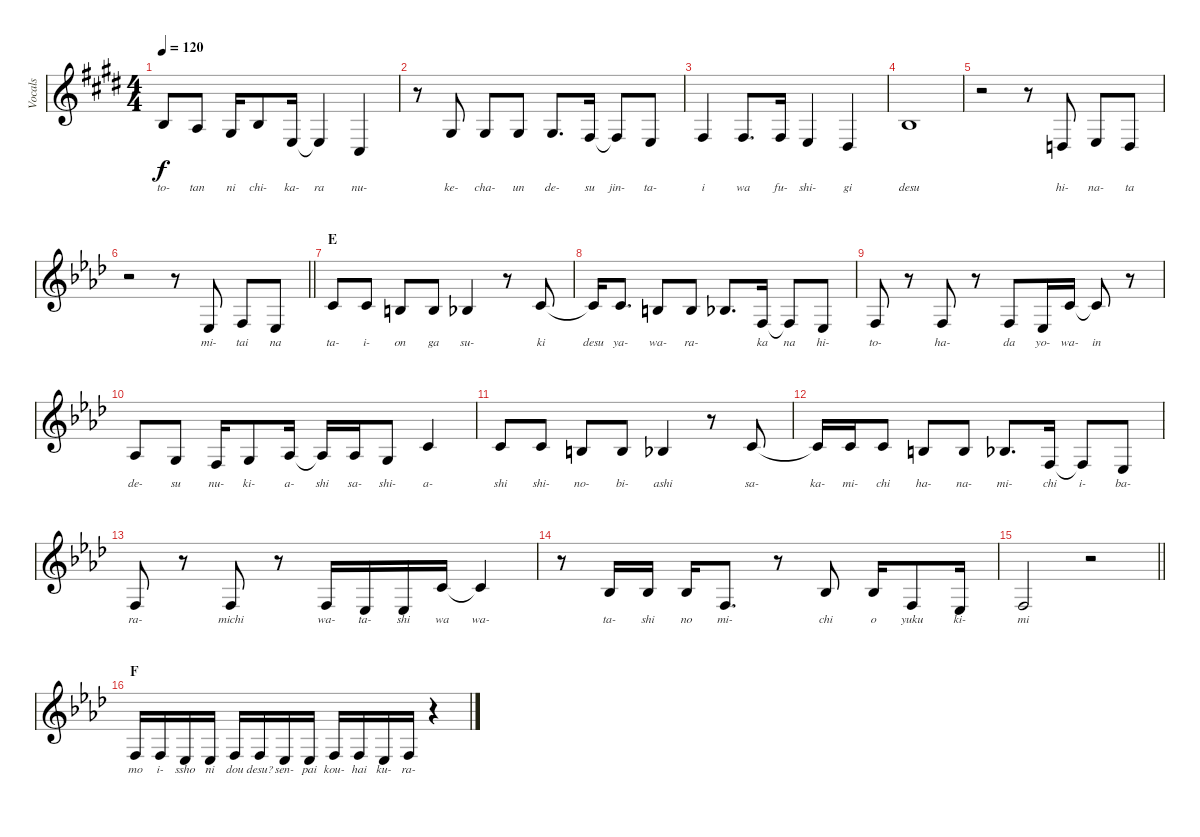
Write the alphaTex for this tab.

\track ("Vocals" "Vocals") {instrument violin}
\staff {score}
\tuning (E4 B3 G3 D3 A2 E2) {hide}
\ts (4 4)
\tempo 120
\clef g2
\ks e
0.2.8{lyrics (0 "to-") lyrics (1 "") lyrics (2 "") lyrics (3 "") lyrics (4 "") dy f} 2.3.8{lyrics (0 "tan") lyrics (1 "") lyrics (2 "") lyrics (3 "") lyrics (4 "")} 1.3.16{lyrics (0 "ni") lyrics (1 "") lyrics (2 "") lyrics (3 "") lyrics (4 "")} 0.2.8{lyrics (0 "chi-") lyrics (1 "") lyrics (2 "") lyrics (3 "") lyrics (4 "")} 2.4.16{lyrics (0 "ka-") lyrics (1 "") lyrics (2 "") lyrics (3 "") lyrics (4 "")} 2.4{t}.4{lyrics (0 "ra") lyrics (1 "") lyrics (2 "") lyrics (3 "") lyrics (4 "")} 4.5.4{lyrics (0 "nu-") lyrics (1 "") lyrics (2 "") lyrics (3 "") lyrics (4 "")} |
r.8 1.3.8{lyrics (0 "ke-") lyrics (1 "") lyrics (2 "") lyrics (3 "") lyrics (4 "")} 1.3.8{lyrics (0 "cha-") lyrics (1 "") lyrics (2 "") lyrics (3 "") lyrics (4 "")} 1.3.8{lyrics (0 "un") lyrics (1 "") lyrics (2 "") lyrics (3 "") lyrics (4 "")} 1.3.8{d lyrics (0 "de-") lyrics (1 "") lyrics (2 "") lyrics (3 "") lyrics (4 "")} 4.4.16{lyrics (0 "su") lyrics (1 "") lyrics (2 "") lyrics (3 "") lyrics (4 "")} 4.4{t}.8{lyrics (0 "jin-") lyrics (1 "") lyrics (2 "") lyrics (3 "") lyrics (4 "")} 2.4.8{lyrics (0 "ta-") lyrics (1 "") lyrics (2 "") lyrics (3 "") lyrics (4 "")} |
4.4.4{lyrics (0 "i") lyrics (1 "") lyrics (2 "") lyrics (3 "") lyrics (4 "")} 4.4.8{d lyrics (0 "wa") lyrics (1 "") lyrics (2 "") lyrics (3 "") lyrics (4 "")} 4.4.16{lyrics (0 "fu-") lyrics (1 "") lyrics (2 "") lyrics (3 "") lyrics (4 "")} 2.4.4{lyrics (0 "shi-") lyrics (1 "") lyrics (2 "") lyrics (3 "") lyrics (4 "")} 1.4.4{lyrics (0 "gi") lyrics (1 "") lyrics (2 "") lyrics (3 "") lyrics (4 "")} |
0.2.1{lyrics (0 "desu") lyrics (1 "") lyrics (2 "") lyrics (3 "") lyrics (4 "")} |
r.2 r.8 0.4.8{lyrics (0 "hi-") lyrics (1 "") lyrics (2 "") lyrics (3 "") lyrics (4 "")} 2.4.8{lyrics (0 "na-") lyrics (1 "") lyrics (2 "") lyrics (3 "") lyrics (4 "")} 0.4.8{lyrics (0 "ta") lyrics (1 "") lyrics (2 "") lyrics (3 "") lyrics (4 "")} |
\barLineRight lightlight
\ks ab
r.2 r.8 1.4.8{lyrics (0 "mi-") lyrics (1 "") lyrics (2 "") lyrics (3 "") lyrics (4 "")} 3.4.8{lyrics (0 "tai") lyrics (1 "") lyrics (2 "") lyrics (3 "") lyrics (4 "")} 1.4.8{lyrics (0 "na") lyrics (1 "") lyrics (2 "") lyrics (3 "") lyrics (4 "")} |
\section ("" "E")
1.2.8{lyrics (0 "ta-") lyrics (1 "") lyrics (2 "") lyrics (3 "") lyrics (4 "")} 1.2.8{lyrics (0 "i-") lyrics (1 "") lyrics (2 "") lyrics (3 "") lyrics (4 "")} 0.2.8{lyrics (0 "on") lyrics (1 "") lyrics (2 "") lyrics (3 "") lyrics (4 "")} 0.2.8{lyrics (0 "ga") lyrics (1 "") lyrics (2 "") lyrics (3 "") lyrics (4 "")} 3.3.4{lyrics (0 "su-") lyrics (1 "") lyrics (2 "") lyrics (3 "") lyrics (4 "")} r.8 1.2.8{lyrics (0 "ki") lyrics (1 "") lyrics (2 "") lyrics (3 "") lyrics (4 "")} |
1.2{t}.16{lyrics (0 "desu") lyrics (1 "") lyrics (2 "") lyrics (3 "") lyrics (4 "")} 1.2.8{d lyrics (0 "ya-") lyrics (1 "") lyrics (2 "") lyrics (3 "") lyrics (4 "")} 0.2.8{lyrics (0 "wa-") lyrics (1 "") lyrics (2 "") lyrics (3 "") lyrics (4 "")} 4.3.8{lyrics (0 "ra-") lyrics (1 "") lyrics (2 "") lyrics (3 "") lyrics (4 "")} 3.3.8{d lyrics (0 "") lyrics (1 "") lyrics (2 "") lyrics (3 "") lyrics (4 "")} 3.4.16{lyrics (0 "ka") lyrics (1 "") lyrics (2 "") lyrics (3 "") lyrics (4 "")} 3.4{t}.8{lyrics (0 "na") lyrics (1 "") lyrics (2 "") lyrics (3 "") lyrics (4 "")} 1.4.8{lyrics (0 "hi-") lyrics (1 "") lyrics (2 "") lyrics (3 "") lyrics (4 "")} |
3.4.8{lyrics (0 "to-") lyrics (1 "") lyrics (2 "") lyrics (3 "") lyrics (4 "")} r.8 3.4.8{lyrics (0 "ha-") lyrics (1 "") lyrics (2 "") lyrics (3 "") lyrics (4 "")} r.8 3.4.8{lyrics (0 "da") lyrics (1 "") lyrics (2 "") lyrics (3 "") lyrics (4 "")} 1.4.16{lyrics (0 "yo-") lyrics (1 "") lyrics (2 "") lyrics (3 "") lyrics (4 "")} 1.2.16{lyrics (0 "wa-") lyrics (1 "") lyrics (2 "") lyrics (3 "") lyrics (4 "")} 1.2{t}.8{lyrics (0 "in") lyrics (1 "") lyrics (2 "") lyrics (3 "") lyrics (4 "")} r.8 |
1.3.8{lyrics (0 "de-") lyrics (1 "") lyrics (2 "") lyrics (3 "") lyrics (4 "")} 0.3.8{lyrics (0 "su") lyrics (1 "") lyrics (2 "") lyrics (3 "") lyrics (4 "")} 3.4.16{lyrics (0 "nu-") lyrics (1 "") lyrics (2 "") lyrics (3 "") lyrics (4 "")} 0.3.8{lyrics (0 "ki-") lyrics (1 "") lyrics (2 "") lyrics (3 "") lyrics (4 "")} 1.3.16{lyrics (0 "a-") lyrics (1 "") lyrics (2 "") lyrics (3 "") lyrics (4 "")} 1.3{t}.16{lyrics (0 "shi") lyrics (1 "") lyrics (2 "") lyrics (3 "") lyrics (4 "")} 1.3.16{lyrics (0 "sa-") lyrics (1 "") lyrics (2 "") lyrics (3 "") lyrics (4 "")} 0.3.8{lyrics (0 "shi-") lyrics (1 "") lyrics (2 "") lyrics (3 "") lyrics (4 "")} 1.2.4{lyrics (0 "a-") lyrics (1 "") lyrics (2 "") lyrics (3 "") lyrics (4 "")} |
1.2.8{lyrics (0 "shi") lyrics (1 "") lyrics (2 "") lyrics (3 "") lyrics (4 "")} 1.2.8{lyrics (0 "shi-") lyrics (1 "") lyrics (2 "") lyrics (3 "") lyrics (4 "")} 0.2.8{lyrics (0 "no-") lyrics (1 "") lyrics (2 "") lyrics (3 "") lyrics (4 "")} 4.3.8{lyrics (0 "bi-") lyrics (1 "") lyrics (2 "") lyrics (3 "") lyrics (4 "")} 3.3.4{lyrics (0 "ashi") lyrics (1 "") lyrics (2 "") lyrics (3 "") lyrics (4 "")} r.8 1.2.8{lyrics (0 "sa-") lyrics (1 "") lyrics (2 "") lyrics (3 "") lyrics (4 "")} |
1.2{t}.16{lyrics (0 "ka-") lyrics (1 "") lyrics (2 "") lyrics (3 "") lyrics (4 "")} 1.2.16{lyrics (0 "mi-") lyrics (1 "") lyrics (2 "") lyrics (3 "") lyrics (4 "")} 1.2.8{lyrics (0 "chi") lyrics (1 "") lyrics (2 "") lyrics (3 "") lyrics (4 "")} 0.2.8{lyrics (0 "ha-") lyrics (1 "") lyrics (2 "") lyrics (3 "") lyrics (4 "")} 4.3.8{lyrics (0 "na-") lyrics (1 "") lyrics (2 "") lyrics (3 "") lyrics (4 "")} 3.3.8{d lyrics (0 "mi-") lyrics (1 "") lyrics (2 "") lyrics (3 "") lyrics (4 "")} 3.4.16{lyrics (0 "chi") lyrics (1 "") lyrics (2 "") lyrics (3 "") lyrics (4 "")} 3.4{t}.8{lyrics (0 "i-") lyrics (1 "") lyrics (2 "") lyrics (3 "") lyrics (4 "")} 1.4.8{lyrics (0 "ba-") lyrics (1 "") lyrics (2 "") lyrics (3 "") lyrics (4 "")} |
3.4.8{lyrics (0 "ra-") lyrics (1 "") lyrics (2 "") lyrics (3 "") lyrics (4 "")} r.8 3.4.8{lyrics (0 "michi") lyrics (1 "") lyrics (2 "") lyrics (3 "") lyrics (4 "")} r.8 3.4.16{lyrics (0 "wa-") lyrics (1 "") lyrics (2 "") lyrics (3 "") lyrics (4 "")} 1.4.16{lyrics (0 "ta-") lyrics (1 "") lyrics (2 "") lyrics (3 "") lyrics (4 "")} 1.4.16{lyrics (0 "shi") lyrics (1 "") lyrics (2 "") lyrics (3 "") lyrics (4 "")} 1.2.16{lyrics (0 "wa") lyrics (1 "") lyrics (2 "") lyrics (3 "") lyrics (4 "")} 1.2{t}.4{lyrics (0 "wa-") lyrics (1 "") lyrics (2 "") lyrics (3 "") lyrics (4 "")} |
r.8 3.3.16{lyrics (0 "ta-") lyrics (1 "") lyrics (2 "") lyrics (3 "") lyrics (4 "")} 3.3.16{lyrics (0 "shi") lyrics (1 "") lyrics (2 "") lyrics (3 "") lyrics (4 "")} 3.3.16{lyrics (0 "no") lyrics (1 "") lyrics (2 "") lyrics (3 "") lyrics (4 "")} 3.4.8{d lyrics (0 "mi-") lyrics (1 "") lyrics (2 "") lyrics (3 "") lyrics (4 "")} r.8 3.3.8{lyrics (0 "chi") lyrics (1 "") lyrics (2 "") lyrics (3 "") lyrics (4 "")} 3.3.16{lyrics (0 "o") lyrics (1 "") lyrics (2 "") lyrics (3 "") lyrics (4 "")} 3.4.8{lyrics (0 "yuku") lyrics (1 "") lyrics (2 "") lyrics (3 "") lyrics (4 "")} 1.4.16{lyrics (0 "ki-") lyrics (1 "") lyrics (2 "") lyrics (3 "") lyrics (4 "")} |
\barLineRight lightlight
3.4.2{lyrics (0 "mi") lyrics (1 "") lyrics (2 "") lyrics (3 "") lyrics (4 "")} r.2 |
\section ("" "F")
3.4.16{lyrics (0 "mo") lyrics (1 "") lyrics (2 "") lyrics (3 "") lyrics (4 "")} 3.4.16{lyrics (0 "i-") lyrics (1 "") lyrics (2 "") lyrics (3 "") lyrics (4 "")} 1.4.16{lyrics (0 "ssho") lyrics (1 "") lyrics (2 "") lyrics (3 "") lyrics (4 "")} 1.4.16{lyrics (0 "ni") lyrics (1 "") lyrics (2 "") lyrics (3 "") lyrics (4 "")} 3.4.16{lyrics (0 "dou") lyrics (1 "") lyrics (2 "") lyrics (3 "") lyrics (4 "")} 3.4.16{lyrics (0 "desu?") lyrics (1 "") lyrics (2 "") lyrics (3 "") lyrics (4 "")} 1.4.16{lyrics (0 "sen-") lyrics (1 "") lyrics (2 "") lyrics (3 "") lyrics (4 "")} 1.4.16{lyrics (0 "pai") lyrics (1 "") lyrics (2 "") lyrics (3 "") lyrics (4 "")} 3.4.16{lyrics (0 "kou-") lyrics (1 "") lyrics (2 "") lyrics (3 "") lyrics (4 "")} 3.4.16{lyrics (0 "hai") lyrics (1 "") lyrics (2 "") lyrics (3 "") lyrics (4 "")} 1.4.16{lyrics (0 "ku-") lyrics (1 "") lyrics (2 "") lyrics (3 "") lyrics (4 "")} 3.4.16{lyrics (0 "ra-") lyrics (1 "") lyrics (2 "") lyrics (3 "") lyrics (4 "")} r.4
